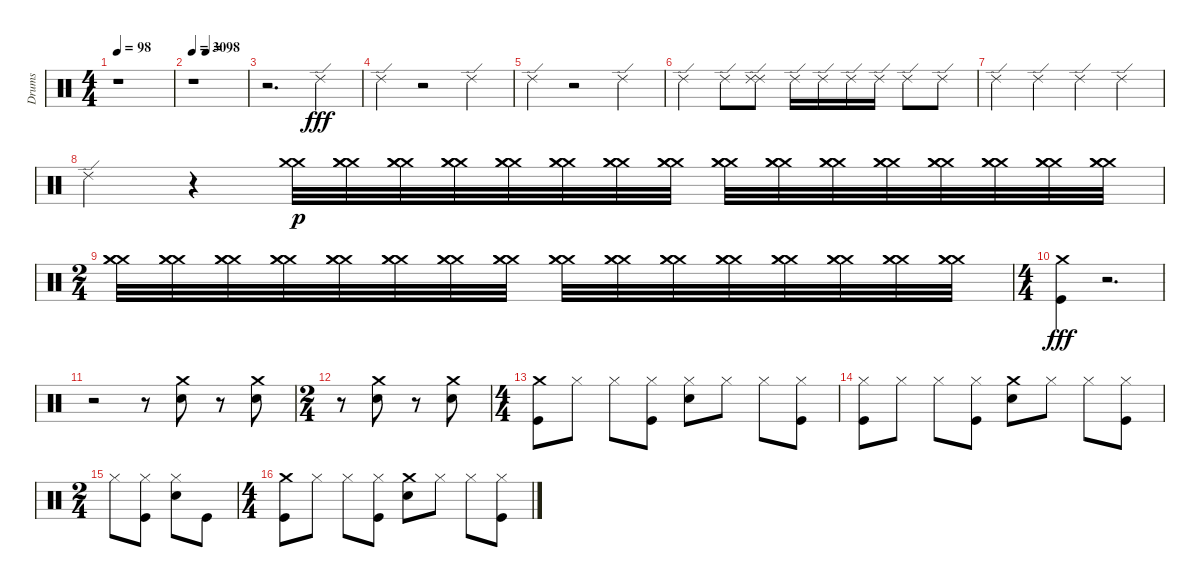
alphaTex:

\track ("Drums" "Drums") {instrument percussion}
\staff {score}
\articulation defaults
\ts (4 4)
\tempo 98
\tempo 30
\tempo 98
\clef neutral
\ks c
r.1{dy fff} |
\tempo 30
\tempo (98 0.25)
r.1 |
r.2{d} "Ride (edge) 2".4 |
"Ride (edge) 2".4 r.2 "Ride (edge) 2".4 |
"Ride (edge) 2".4 r.2 "Ride (edge) 2".4 |
"Ride (edge) 2".4 "Ride (edge) 2".8 ("Ride (edge) 2" "Ride (edge) 2").8 "Ride (edge) 2".16 "Ride (edge) 2".16 "Ride (edge) 2".16 "Ride (edge) 2".16 "Ride (edge) 2".8 "Ride (edge) 2".8 |
"Ride (edge) 2".4 "Ride (edge) 2".4 "Ride (edge) 2".4 "Ride (edge) 2".4 |
"Ride (edge) 2".4 r.4 ("Crash medium (hit)" "Crash medium (hit)").32{dy p} ("Crash medium (hit)" "Crash medium (hit)" "Crash medium (hit)").32 ("Crash medium (hit)" "Crash medium (hit)" "Crash medium (hit)").32 ("Crash medium (hit)" "Crash medium (hit)" "Crash medium (hit)").32 ("Crash medium (hit)" "Crash medium (hit)" "Crash medium (hit)").32 ("Crash medium (hit)" "Crash medium (hit)" "Crash medium (hit)").32 ("Crash medium (hit)" "Crash medium (hit)" "Crash medium (hit)").32 ("Crash medium (hit)" "Crash medium (hit)" "Crash medium (hit)").32 ("Crash medium (hit)" "Crash medium (hit)" "Crash medium (hit)").32 ("Crash medium (hit)" "Crash medium (hit)" "Crash medium (hit)").32 ("Crash medium (hit)" "Crash medium (hit)" "Crash medium (hit)").32 ("Crash medium (hit)" "Crash medium (hit)" "Crash medium (hit)").32 ("Crash medium (hit)" "Crash medium (hit)" "Crash medium (hit)").32 ("Crash medium (hit)" "Crash medium (hit)" "Crash medium (hit)").32 ("Crash medium (hit)" "Crash medium (hit)" "Crash medium (hit)").32 ("Crash medium (hit)" "Crash medium (hit)" "Crash medium (hit)").32 |
\ts (2 4)
("Crash medium (hit)" "Crash medium (hit)" "Crash medium (hit)").32 ("Crash medium (hit)" "Crash medium (hit)" "Crash medium (hit)").32 ("Crash medium (hit)" "Crash medium (hit)" "Crash medium (hit)").32 ("Crash medium (hit)" "Crash medium (hit)" "Crash medium (hit)").32 ("Crash medium (hit)" "Crash medium (hit)" "Crash medium (hit)").32 ("Crash medium (hit)" "Crash medium (hit)" "Crash medium (hit)").32 ("Crash medium (hit)" "Crash medium (hit)" "Crash medium (hit)").32 ("Crash medium (hit)" "Crash medium (hit)" "Crash medium (hit)").32 ("Crash medium (hit)" "Crash medium (hit)" "Crash medium (hit)").32 ("Crash medium (hit)" "Crash medium (hit)" "Crash medium (hit)").32 ("Crash medium (hit)" "Crash medium (hit)" "Crash medium (hit)").32 ("Crash medium (hit)" "Crash medium (hit)" "Crash medium (hit)").32 ("Crash medium (hit)" "Crash medium (hit)" "Crash medium (hit)").32 ("Crash medium (hit)" "Crash medium (hit)" "Crash medium (hit)").32 ("Crash medium (hit)" "Crash medium (hit)" "Crash medium (hit)").32 ("Crash medium (hit)" "Crash medium (hit)" "Crash medium (hit)").32 |
\ts (4 4)
("Crash medium (hit)" "Kick (hit)").4{dy fff} r.2{d} |
r.2 r.8 ("Snare (hit) 2" "Crash medium (hit)").8 r.8 ("Snare (hit) 2" "Crash medium (hit)").8 |
\ts (2 4)
r.8 ("Snare (hit) 2" "Crash medium (hit)").8 r.8 ("Snare (hit) 2" "Crash medium (hit)").8 |
\ts (4 4)
("Kick (hit)" "Crash medium (hit)").8 "Hi-Hat (closed)".8 "Hi-Hat (closed)".8 ("Kick (hit)" "Hi-Hat (closed)").8 ("Snare (hit) 2" "Hi-Hat (closed)").8 "Hi-Hat (closed)".8 "Hi-Hat (closed)".8 ("Kick (hit)" "Hi-Hat (closed)").8 |
("Kick (hit)" "Hi-Hat (closed)").8 "Hi-Hat (closed)".8 "Hi-Hat (closed)".8 ("Kick (hit)" "Hi-Hat (closed)").8 ("Crash medium (hit)" "Snare (hit) 2").8 "Hi-Hat (closed)".8 "Hi-Hat (closed)".8 ("Kick (hit)" "Hi-Hat (closed)").8 |
\ts (2 4)
"Hi-Hat (closed)".8 ("Kick (hit)" "Hi-Hat (closed)").8 ("Hi-Hat (closed)" "Snare (hit) 2").8 "Kick (hit)".8 |
\ts (4 4)
("Crash medium (hit)" "Kick (hit)").8 "Hi-Hat (closed)".8 "Hi-Hat (closed)".8 ("Hi-Hat (closed)" "Kick (hit)").8 ("Crash medium (hit)" "Snare (hit) 2").8 "Hi-Hat (closed)".8 "Hi-Hat (closed)".8 ("Hi-Hat (closed)" "Kick (hit)").8
